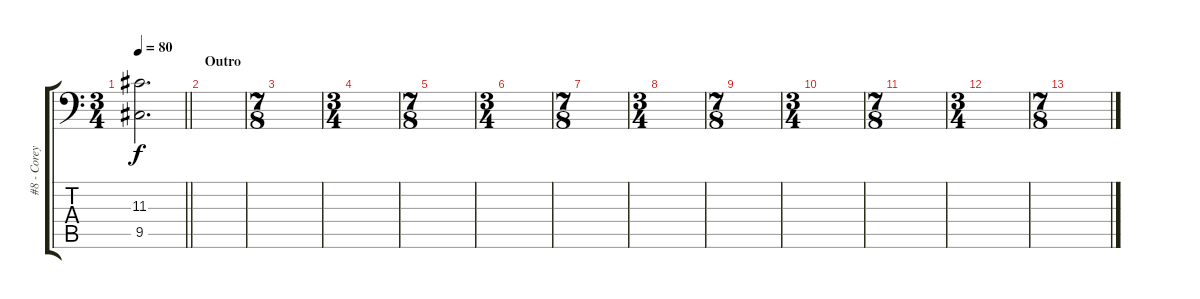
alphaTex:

\track ("#8 - Corey Taylor" "#8 - Corey") {instrument cello}
\staff {score tabs}
\tuning (B3 Gb3 D3 A2 E2 A1) {hide}
\ts (3 4)
\tempo 80
\clef f4
\barLineRight lightlight
\ks c
(11.3{t} 9.5{t}).2{d dy f} |
\section ("" "Outro")
|
\ts (7 8)
|
\ts (3 4)
|
\ts (7 8)
|
\ts (3 4)
|
\ts (7 8)
|
\ts (3 4)
|
\ts (7 8)
|
\ts (3 4)
|
\ts (7 8)
|
\ts (3 4)
|
\ts (7 8)
